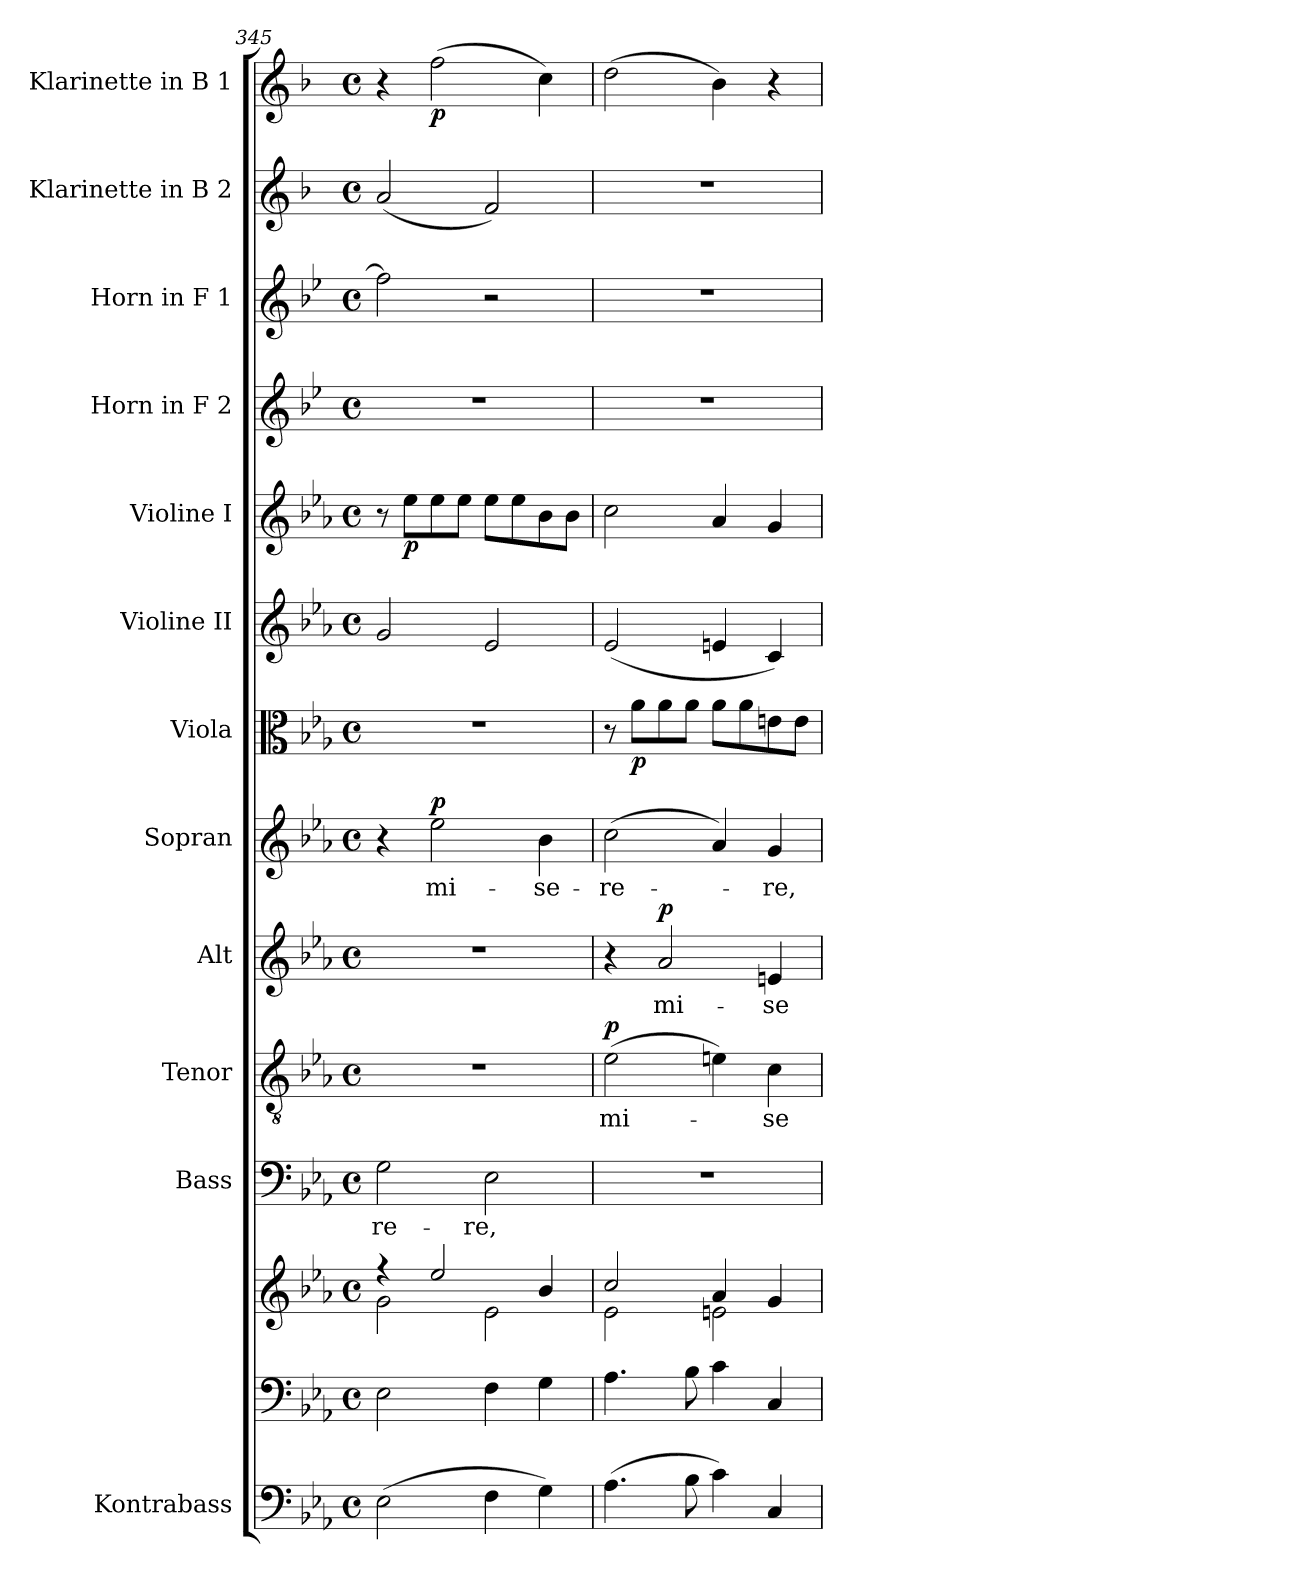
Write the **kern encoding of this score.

**kern	**kern	**kern	**kern	**text	**kern	**text	**dynam	**kern	**text	**dynam	**kern	**text	**dynam	**kern	**dynam	**kern	**kern	**dynam	**kern	**kern	**kern	**kern	**dynam
*part13	*part12	*part12	*part11	*part11	*part10	*part10	*part10	*part9	*part9	*part9	*part8	*part8	*part8	*part7	*part7	*part6	*part5	*part5	*part4	*part3	*part2	*part1	*part1
*staff14	*staff13	*staff12	*staff11	*staff11	*staff10	*staff10	*staff10	*staff9	*staff9	*staff9	*staff8	*staff8	*staff8	*staff7	*staff7	*staff6	*staff5	*staff5	*staff4	*staff3	*staff2	*staff1	*staff1
*I"Kontrabass	*	*	*I"Bass	*	*I"Tenor	*	*	*I"Alt	*	*	*I"Sopran	*	*	*I"Viola	*	*I"Violine II	*I"Violine I	*	*I"Horn in F 2	*I"Horn in F 1	*I"Klarinette in B 2	*I"Klarinette in B 1	*
*I'Kb.	*	*	*I'B	*	*I'T	*	*	*I'A	*	*	*I'S	*	*	*I'Vla.	*	*I'Vl. II	*I'Vl. I	*	*I'Hrn. 2	*I'Hrn. 1	*	*	*
*clefF4	*clefF4	*clefG2	*clefF4	*	*clefGv2	*	*	*clefG2	*	*	*clefG2	*	*	*clefC3	*	*clefG2	*clefG2	*	*clefG2	*clefG2	*clefG2	*clefG2	*
*ITrd7c12	*	*	*	*	*	*	*	*	*	*	*	*	*	*	*	*	*	*	*ITrd4c7	*ITrd4c7	*ITrd1c2	*ITrd1c2	*
*k[b-e-a-]	*k[b-e-a-]	*k[b-e-a-]	*k[b-e-a-]	*	*k[b-e-a-]	*	*	*k[b-e-a-]	*	*	*k[b-e-a-]	*	*	*k[b-e-a-]	*	*k[b-e-a-]	*k[b-e-a-]	*	*k[b-e-a-]	*k[b-e-a-]	*k[b-e-a-]	*k[b-e-a-]	*
*E-:	*E-:	*E-:	*E-:	*	*E-:	*	*	*E-:	*	*	*E-:	*	*	*E-:	*	*E-:	*E-:	*	*E-:	*E-:	*E-:	*E-:	*
*M4/4	*M4/4	*M4/4	*M4/4	*	*M4/4	*	*	*M4/4	*	*	*M4/4	*	*	*M4/4	*	*M4/4	*M4/4	*	*M4/4	*M4/4	*M4/4	*M4/4	*
*met(c)	*met(c)	*met(c)	*met(c)	*	*met(c)	*	*	*met(c)	*	*	*met(c)	*	*	*met(c)	*	*met(c)	*met(c)	*	*met(c)	*met(c)	*met(c)	*met(c)	*
=345	=345	=345	=345	=345	=345	=345	=345	=345	=345	=345	=345	=345	=345	=345	=345	=345	=345	=345	=345	=345	=345	=345	=345
*	*	*^	*	*	*	*	*	*	*	*	*	*	*	*	*	*	*	*	*	*	*	*	*
!	!	!	!	!	!LO:LY:b	!	!	!	!	!	!	!	!	!	!	!	!	!	!	!	!	!	!	!
(>2EE-\	2E-\	4ree	2g\	2G\	-re-	1r	.	.	1r	.	.	4r	.	.	1r	.	2g/	8r	.	1r	2b-\]	(<2g/	4r	.
!	!	!	!	!	!	!	!	!	!	!	!	!	!	!	!	!	!	!	!LO:DY:b	!	!	!	!	!
.	.	.	.	.	.	.	.	.	.	.	.	.	.	.	.	.	.	8ee-\L	p	.	.	.	.	.
!	!	!	!	!	!	!	!	!	!	!	!	!	!LO:LY:b	!LO:DY:a	!	!	!	!	!	!	!	!	!	!LO:DY:b
.	.	2ee-/	.	.	.	.	.	.	.	.	.	2ee-\	mi-	p	.	.	.	8ee-\	.	.	.	.	(>2ee-\	p
.	.	.	.	.	.	.	.	.	.	.	.	.	.	.	.	.	.	8ee-\J	.	.	.	.	.	.
!	!	!	!	!	!LO:LY:b	!	!	!	!	!	!	!	!	!	!	!	!	!	!	!	!	!	!	!
4FF\	4F\	.	2e-\	2E-\	-re,	.	.	.	.	.	.	.	.	.	.	.	2e-/	8ee-\L	.	.	2r	2e-/)	.	.
.	.	.	.	.	.	.	.	.	.	.	.	.	.	.	.	.	.	8ee-\	.	.	.	.	.	.
!	!	!	!	!	!	!	!	!	!	!	!	!	!LO:LY:b	!	!	!	!	!	!	!	!	!	!	!
4GG\)	4G\	4b-/	.	.	.	.	.	.	.	.	.	4b-\	-se-	.	.	.	.	8b-\	.	.	.	.	4b-\)	.
.	.	.	.	.	.	.	.	.	.	.	.	.	.	.	.	.	.	8b-\J	.	.	.	.	.	.
=346	=346	=346	=346	=346	=346	=346	=346	=346	=346	=346	=346	=346	=346	=346	=346	=346	=346	=346	=346	=346	=346	=346	=346	=346
!	!	!	!	!	!	!	!LO:LY:b	!LO:DY:a	!	!	!	!	!LO:LY:b	!	!	!	!	!	!	!	!	!	!	!
(>4.AA-\	4.A-\	2cc/	2e-\	1r	.	(>2e-\	mi-	p	4r	.	.	(>2cc\	-re-	.	8r	.	(<2e-/	2cc\	.	1r	1r	1r	(>2cc\	.
!	!	!	!	!	!	!	!	!	!	!	!	!	!	!	!	!LO:DY:b	!	!	!	!	!	!	!	!
.	.	.	.	.	.	.	.	.	.	.	.	.	.	.	8a-\L	p	.	.	.	.	.	.	.	.
!	!	!	!	!	!	!	!	!	!	!LO:LY:b	!LO:DY:a	!	!	!	!	!	!	!	!	!	!	!	!	!
.	.	.	.	.	.	.	.	.	2a-/	mi-	p	.	.	.	8a-\	.	.	.	.	.	.	.	.	.
8BB-\	8B-\	.	.	.	.	.	.	.	.	.	.	.	.	.	8a-\J	.	.	.	.	.	.	.	.	.
4C\)	4c\	4a-/	2en\	.	.	4en\)	.	.	.	.	.	4a-/)	.	.	8a-\L	.	4en/	4a-/	.	.	.	.	4a-\)	.
.	.	.	.	.	.	.	.	.	.	.	.	.	.	.	8a-\	.	.	.	.	.	.	.	.	.
!	!	!	!	!	!	!	!LO:LY:b	!	!	!LO:LY:b	!	!	!LO:LY:b	!	!	!	!	!	!	!	!	!	!	!
4CC/	4C/	4g/	.	.	.	4c\	-se-	.	4en/	-se-	.	4g/	-re,	.	8en\	.	4c/)	4g/	.	.	.	.	4r	.
.	.	.	.	.	.	.	.	.	.	.	.	.	.	.	8e\J	.	.	.	.	.	.	.	.	.
*	*	*v	*v	*	*	*	*	*	*	*	*	*	*	*	*	*	*	*	*	*	*	*	*	*
=	=	=	=	=	=	=	=	=	=	=	=	=	=	=	=	=	=	=	=	=	=	=	=
*-	*-	*-	*-	*-	*-	*-	*-	*-	*-	*-	*-	*-	*-	*-	*-	*-	*-	*-	*-	*-	*-	*-	*-
